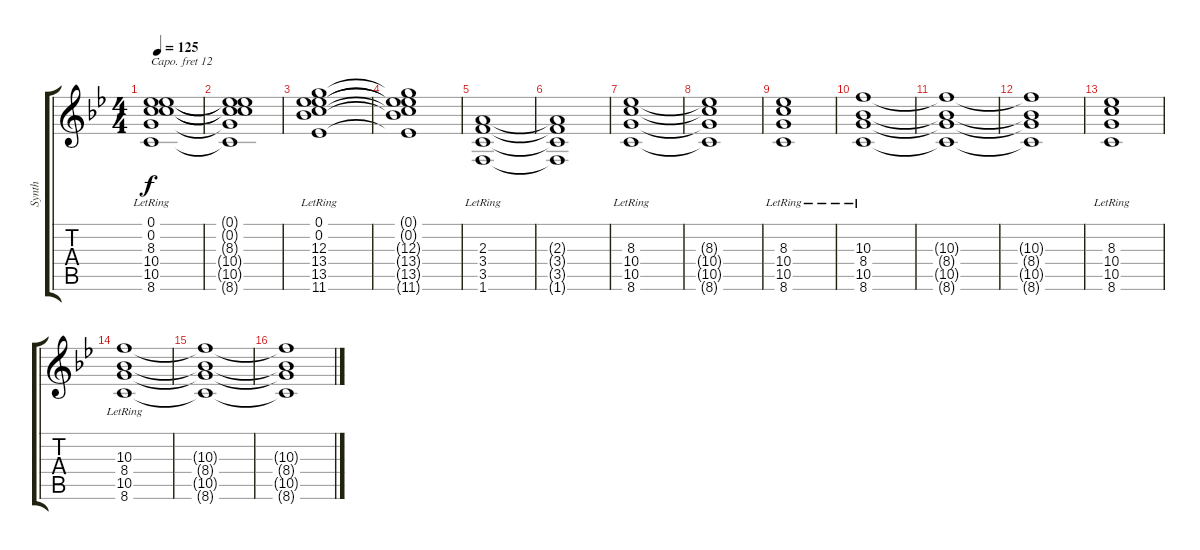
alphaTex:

\track ("Synth" "Synth") {instrument pad2warm}
\staff {score tabs}
\capo 12
\tuning (Eb4 C4 G3 D3 A2 E2) {hide}
\ts (4 4)
\tempo 125
\clef g2
\ks bb
(0.1{lr} 0.2{lr} 8.3{lr} 10.4{lr} 10.5{lr} 8.6{lr}).1{dy f instrument pad2warm} |
(0.1{t} 0.2{t} 8.3{t} 10.4{t} 10.5{t} 8.6{t}).1 |
(0.1{lr} 0.2{lr} 12.3{lr} 13.4{lr} 13.5{lr} 11.6{lr}).1 |
(0.1{t} 0.2{t} 12.3{t} 13.4{t} 13.5{t} 11.6{t}).1 |
(2.3{lr} 3.4{lr} 3.5{lr} 1.6{lr}).1 |
(2.3{t} 3.4{t} 3.5{t} 1.6{t}).1 |
(8.3{lr} 10.4{lr} 10.5{lr} 8.6{lr}).1 |
(8.3{t} 10.4{t} 10.5{t} 8.6{t}).1 |
(8.3{lr} 10.4{lr} 10.5{lr} 8.6{lr}).1 |
(10.3{lr} 8.4{lr} 10.5{lr} 8.6{lr}).1 |
(10.3{t} 8.4{t} 10.5{t} 8.6{t}).1 |
(10.3{t} 8.4{t} 10.5{t} 8.6{t}).1 |
(8.3{lr} 10.4{lr} 10.5{lr} 8.6{lr}).1 |
(10.3{lr} 8.4{lr} 10.5{lr} 8.6{lr}).1 |
(10.3{t} 8.4{t} 10.5{t} 8.6{t}).1 |
(10.3{t} 8.4{t} 10.5{t} 8.6{t}).1
